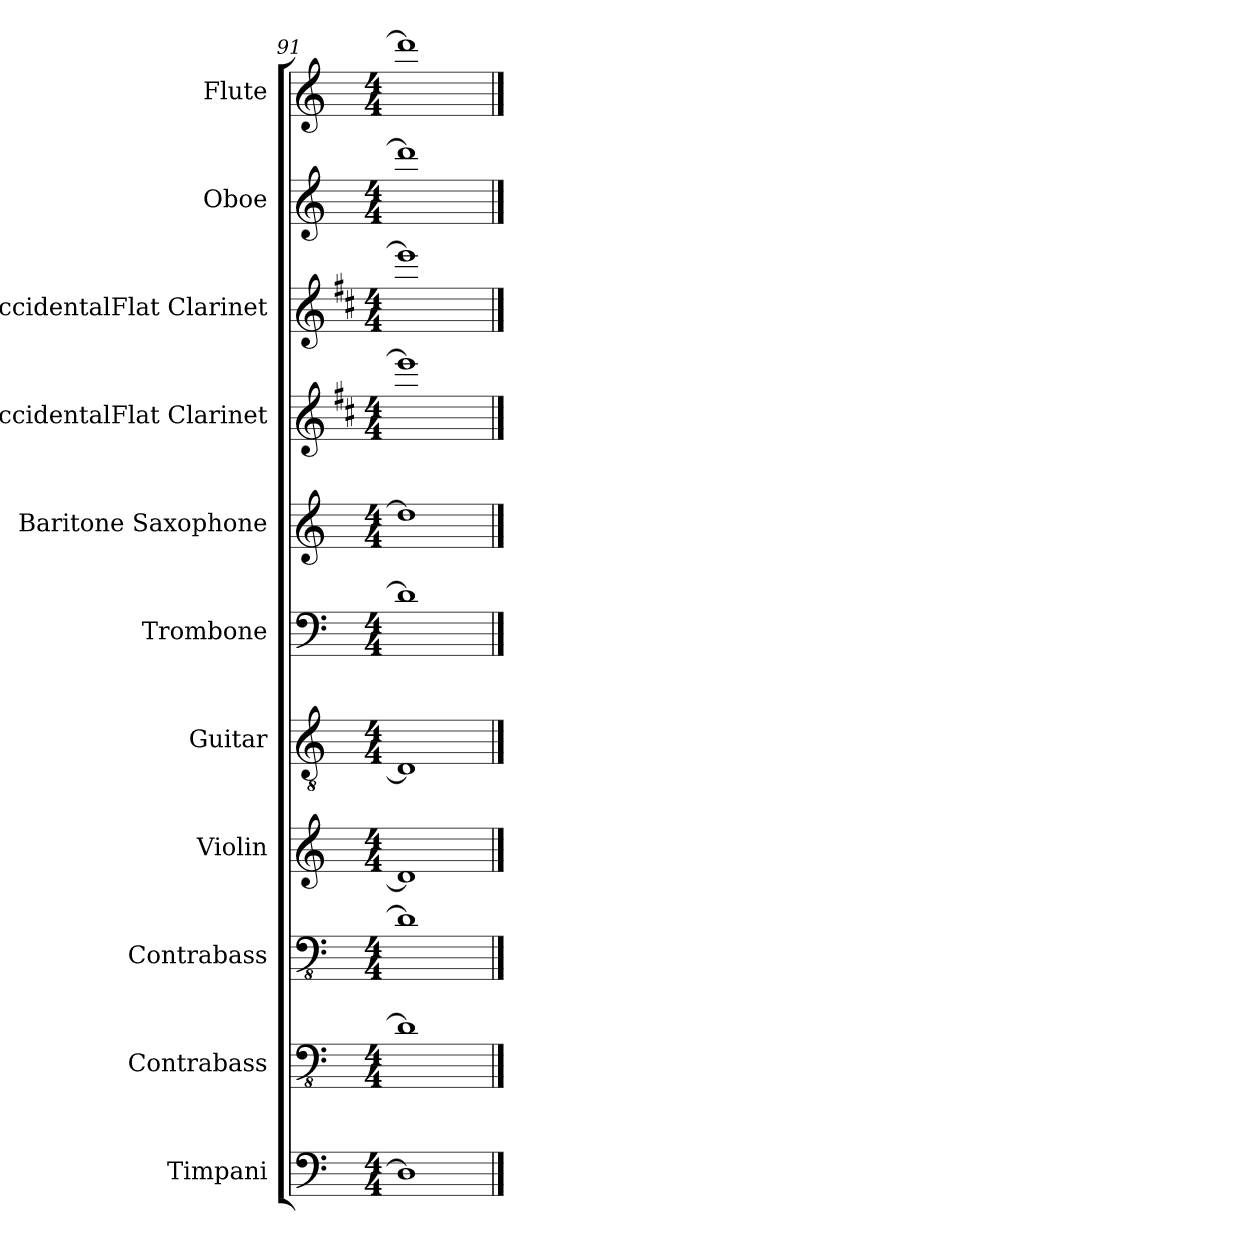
**kern	**kern	**kern	**kern	**kern	**kern	**kern	**kern	**kern	**kern	**kern
*part11	*part10	*part9	*part8	*part7	*part6	*part5	*part4	*part3	*part2	*part1
*staff11	*staff10	*staff9	*staff8	*staff7	*staff6	*staff5	*staff4	*staff3	*staff2	*staff1
*I"Timpani	*I"Contrabass	*I"Contrabass	*I"Violin	*I"Guitar	*I"Trombone	*I"Baritone Saxophone	*I"BaccidentalFlat Clarinet	*I"BaccidentalFlat Clarinet	*I"Oboe	*I"Flute
*I'Timp.	*I'Cb.	*I'Cb.	*I'Vln.	*I'Guit.	*I'Trb.	*I'Bar. Sax.	*I'BaccidentalFlat Cl.	*I'BaccidentalFlat Cl.	*I'Ob.	*I'Fl.
*clefF4	*clefFv4	*clefFv4	*clefG2	*clefGv2	*clefF4	*clefG2	*clefG2	*clefG2	*clefG2	*clefG2
*	*ITrd7c12	*ITrd7c12	*	*	*	*ITrd12c21	*ITrd1c2	*ITrd1c2	*	*
*k[]	*k[]	*k[]	*k[]	*k[]	*k[]	*k[]	*k[]	*k[]	*k[]	*k[]
*M4/4	*M4/4	*M4/4	*M4/4	*M4/4	*M4/4	*M4/4	*M4/4	*M4/4	*M4/4	*M4/4
=91	=91	=91	=91	=91	=91	=91	=91	=91	=91	=91
1D]	1DD]	1DD]	1d]	1D]	1d]	1d]	1ddd]	1ddd]	1ddd]	1ddd]
==	==	==	==	==	==	==	==	==	==	==
*-	*-	*-	*-	*-	*-	*-	*-	*-	*-	*-
